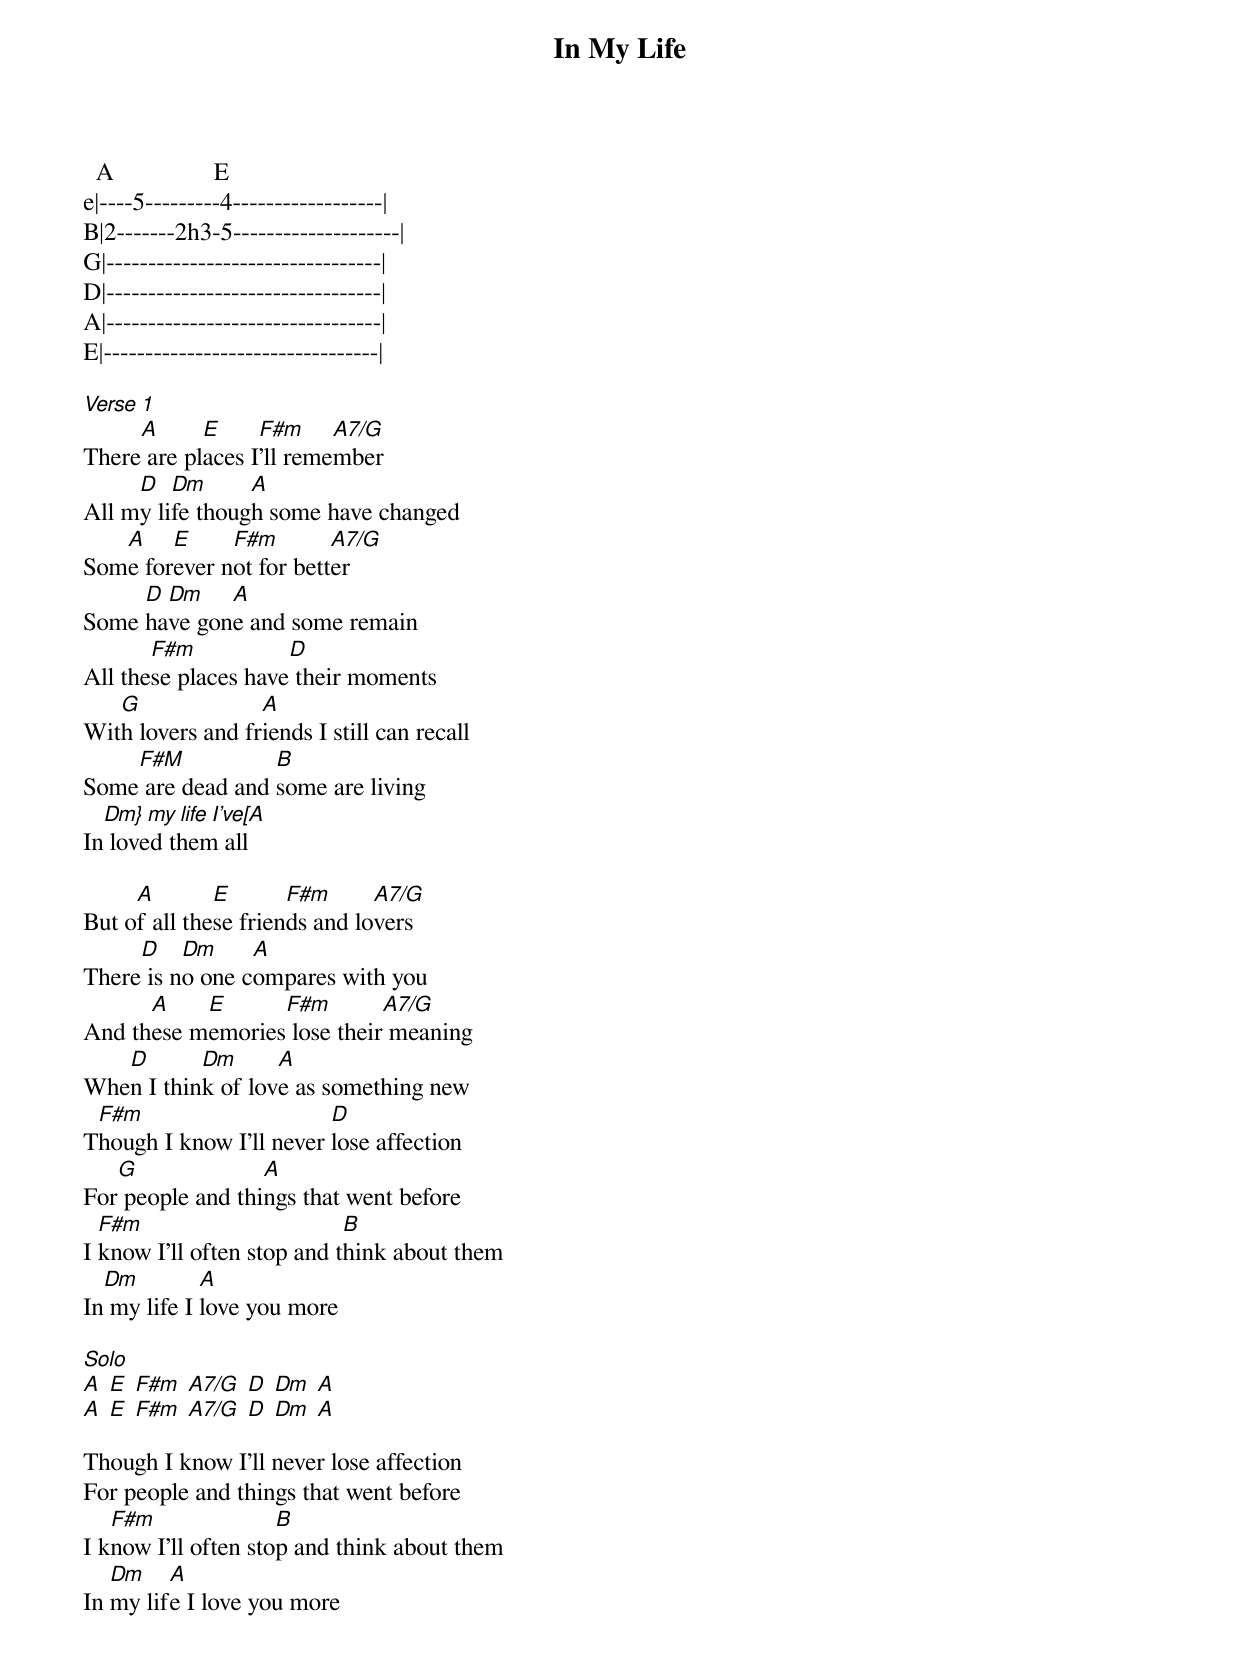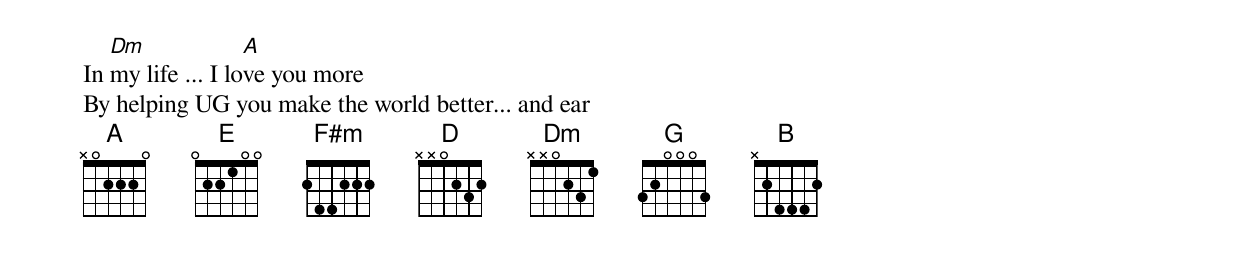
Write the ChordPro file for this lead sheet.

{Title:In My Life}
  A                E
e|----5---------4------------------|
B|2-------2h3-5--------------------|
G|---------------------------------|
D|---------------------------------|
A|---------------------------------|
E|---------------------------------|

[Verse 1]
There[A] are pl[E]aces I[F#m]’ll reme[A7/G]mber
All m[D]y li[Dm]fe thoug[A]h some have changed
Som[A]e for[E]ever n[F#m]ot for bett[A7/G]er
Some [D]ha[Dm]ve gon[A]e and some remain
All the[F#m]se places have[D] their moments
Wit[G]h lovers and fr[A]iends I still can recall
Some[F#M] are dead and [B]some are living
In[Dm} my life I’ve[A] loved them all

But o[A]f all the[E]se frien[F#m]ds and lo[A7/G]vers
There[D] is n[Dm]o one c[A]ompares with you
And th[A]ese m[E]emories[F#m] lose their[A7/G] meaning
Whe[D]n I thin[Dm]k of lov[A]e as something new
T[F#m]hough I know I'll never [D]lose affection
For[G] people and thi[A]ngs that went before
I [F#m]know I'll often stop and t[B]hink about them
In[Dm] my life I [A]love you more

[Solo]
[A] [E] [F#m] [A7/G] [D] [Dm] [A]
[A] [E] [F#m] [A7/G] [D] [Dm] [A]

Though I know I'll never lose affection
For people and things that went before
I k[F#m]now I'll often sto[B]p and think about them
In [Dm]my lif[A]e I love you more
In [Dm]my life ... I lo[A]ve you more
By helping UG you make the world better... and ear
